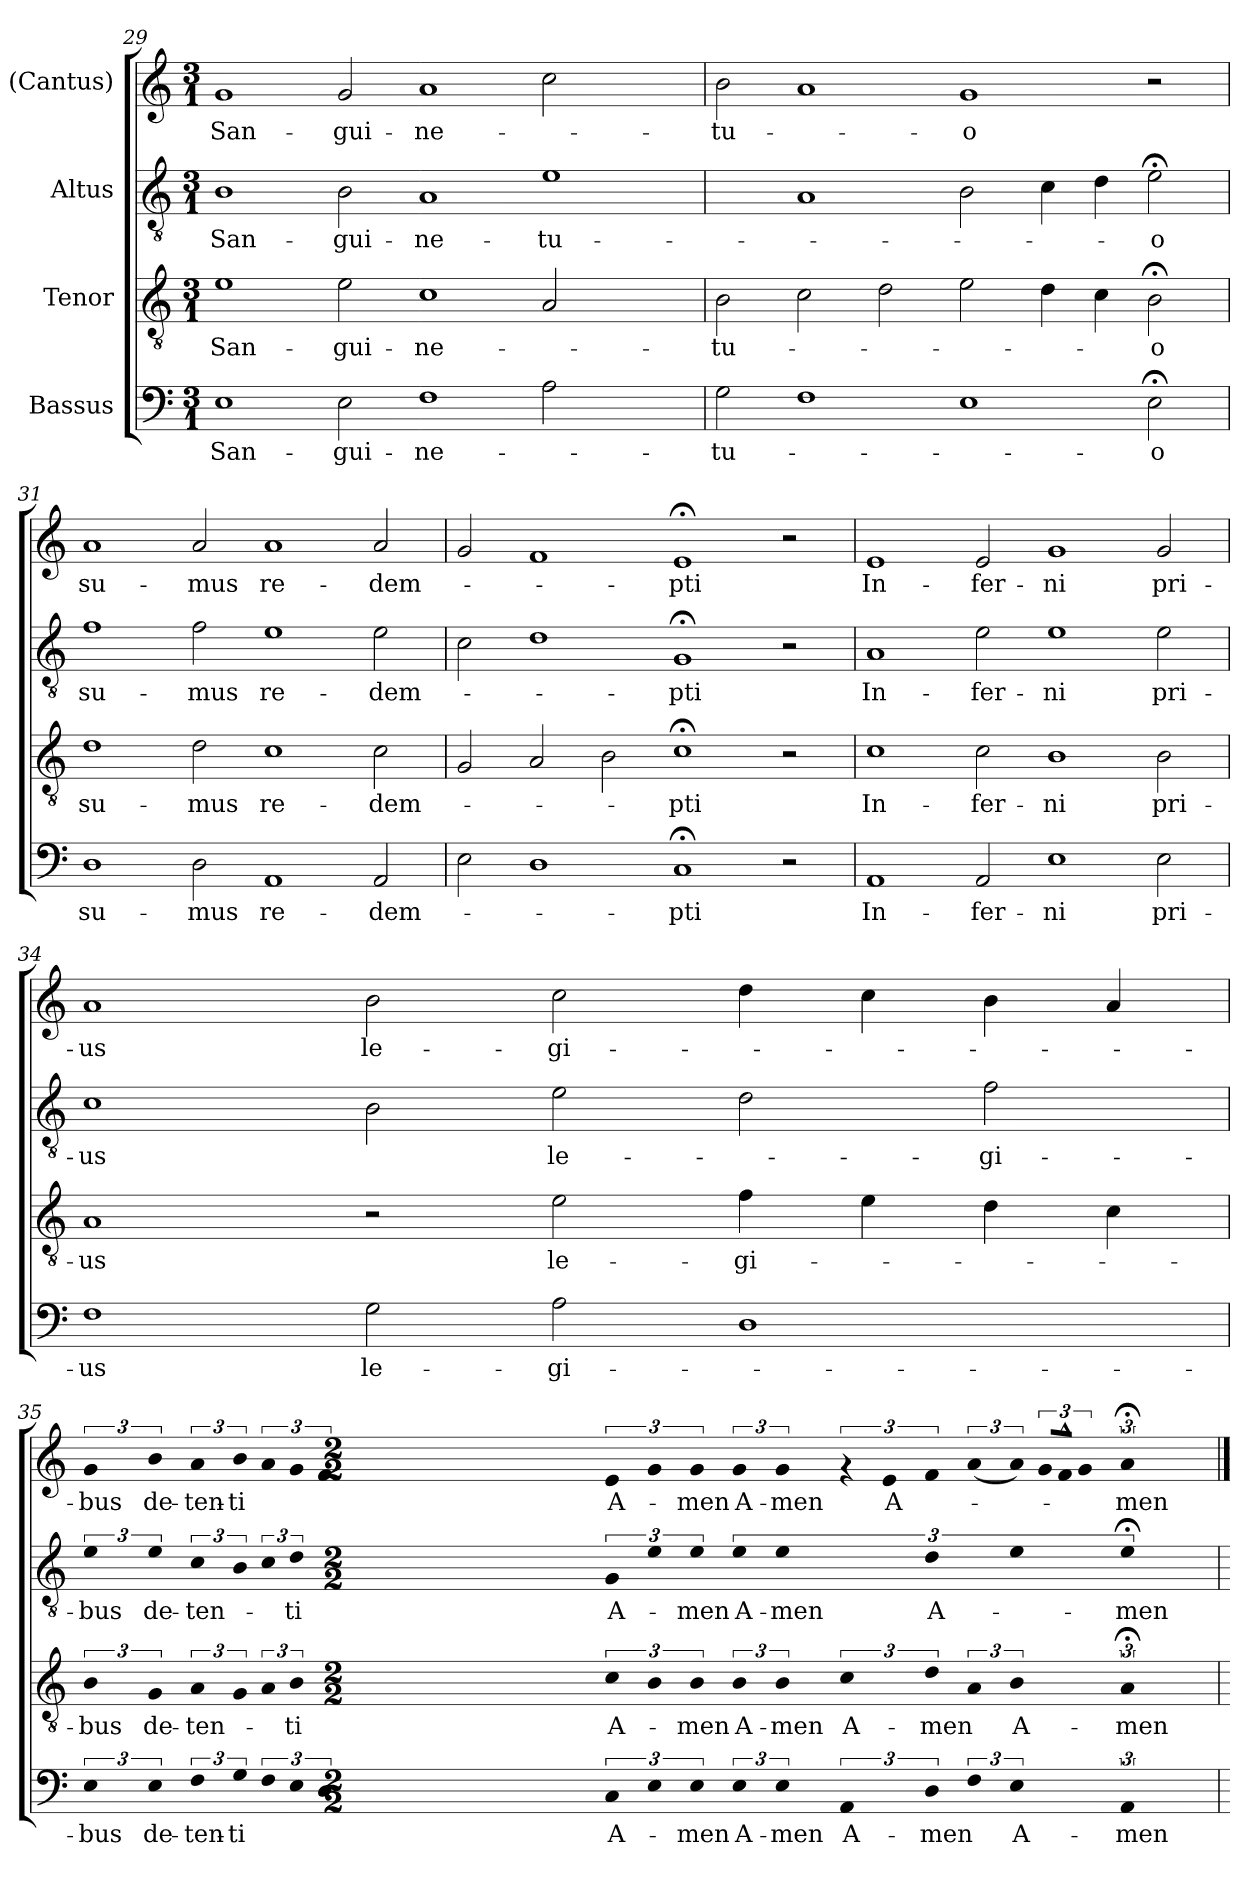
**kern	**text	**kern	**text	**kern	**text	**kern	**text
*part4	*part4	*part3	*part3	*part2	*part2	*part1	*part1
*staff4	*staff4	*staff3	*staff3	*staff2	*staff2	*staff1	*staff1
*I"Bassus	*	*I"Tenor	*	*I"Altus	*	*I"(Cantus)	*
*clefF4	*	*clefGv2	*	*clefGv2	*	*clefG2	*
*M3/1	*	*M3/1	*	*M3/1	*	*M3/1	*
=29	=29	=29	=29	=29	=29	=29	=29
!	!LO:LY:b:cj	!	!LO:LY:b:cj	!	!LO:LY:b:cj	!	!LO:LY:b:cj
1E	San-	1e	San-	1B	San-	1g	San-
!	!LO:LY:b:cj	!	!LO:LY:b:cj	!	!LO:LY:b:cj	!	!LO:LY:b:cj
2E\	-gui-	2e\	-gui-	2B\	-gui-	2g/	-gui-
!	!LO:LY:b:cj	!	!LO:LY:b:cj	!	!LO:LY:b:cj	!	!LO:LY:b:cj
1F	-ne-	1c	-ne-	1A	-ne-	1a	-ne-
!	!	!	!	!	!LO:LY:b:cj	!	!
2A\	.	2A/	.	1e	-tu-	2cc\	.
2ryy	.	2ryy	.	.	.	2ryy	.
=30	=30	=30	=30	=30	=30	=30	=30
!	!LO:LY:b:cj	!	!LO:LY:b:cj	!	!	!	!LO:LY:b:cj
2G\	-tu-	2B\	-tu-	2ryy	.	2b\	-tu-
1F	.	2c\	.	1A	.	1a	.
.	.	2d\	.	.	.	.	.
!	!	!	!	!	!	!	!LO:LY:b:rj
1E	.	2e\	.	2B\	.	1g	-o
.	.	4d\	.	4c\	.	.	.
.	.	4c\	.	4d\	.	.	.
!	!LO:LY:b:cj	!	!LO:LY:b:cj	!	!LO:LY:b:cj	!	!
2E;<\	-o	2B;<\	-o	2e;<\	-o	2r	.
!!LO:LB:g=z
=31	=31	=31	=31	=31	=31	=31	=31
!	!LO:LY:b:cj	!	!LO:LY:b:cj	!	!LO:LY:b:cj	!	!LO:LY:b:cj
1D	su-	1d	su-	1f	su-	1a	su-
!	!LO:LY:b:cj	!	!LO:LY:b:cj	!	!LO:LY:b:cj	!	!LO:LY:b:cj
2D\	-mus	2d\	-mus	2f\	-mus	2a/	-mus
!	!LO:LY:b:cj	!	!LO:LY:b:cj	!	!LO:LY:b:cj	!	!LO:LY:b:cj
1AA	re-	1c	re-	1e	re-	1a	re-
!	!LO:LY:b:cj	!	!LO:LY:b:cj	!	!LO:LY:b:cj	!	!LO:LY:b:cj
2AA/	-dem-	2c\	-dem-	2e\	-dem-	2a/	-dem-
=32	=32	=32	=32	=32	=32	=32	=32
2E\	.	2G/	.	2c\	.	2g/	.
1D	.	2A/	.	1d	.	1f	.
.	.	2B\	.	.	.	.	.
!	!LO:LY:b:cj	!	!LO:LY:b:cj	!	!LO:LY:b:cj	!	!LO:LY:b:cj
1C;<	-pti	1c;<	-pti	1G;<	-pti	1e;<	-pti
2r	.	2r	.	2r	.	2r	.
=33	=33	=33	=33	=33	=33	=33	=33
!	!LO:LY:b:cj	!	!LO:LY:b:cj	!	!LO:LY:b:cj	!	!LO:LY:b:cj
1AA	In-	1c	In-	1A	In-	1e	In-
!	!LO:LY:b:cj	!	!LO:LY:b:cj	!	!LO:LY:b:cj	!	!LO:LY:b:cj
2AA/	-fer-	2c\	-fer-	2e\	-fer-	2e/	-fer-
!	!LO:LY:b:rj	!	!LO:LY:b:rj	!	!LO:LY:b:rj	!	!LO:LY:b:rj
1E	-ni	1B	-ni	1e	-ni	1g	-ni
!	!LO:LY:b:cj	!	!LO:LY:b:cj	!	!LO:LY:b:cj	!	!LO:LY:b:cj
2E\	pri-	2B\	pri-	2e\	pri-	2g/	pri-
=34	=34	=34	=34	=34	=34	=34	=34
!	!LO:LY:b:cj	!	!LO:LY:b:cj	!	!LO:LY:b:cj	!	!LO:LY:b:cj
1F	-us	1A	-us	1c	-us	1a	-us
!	!LO:LY:b:cj	!	!	!	!	!	!LO:LY:b:cj
2G\	le-	2r	.	2B\	.	2b\	le-
!	!LO:LY:b:cj	!	!LO:LY:b:cj	!	!LO:LY:b:cj	!	!LO:LY:b:cj
2A\	-gi-	2e\	le-	2e\	le-	2cc\	-gi-
!	!	!	!LO:LY:b:cj	!	!	!	!
1D	.	4f\	-gi-	2d\	.	4dd\	.
.	.	4e\	.	.	.	4cc\	.
!	!	!	!	!	!LO:LY:b:cj	!	!
.	.	4d\	.	2f\	-gi-	4b\	.
.	.	4c\	.	.	.	4a/	.
!!LO:LB:g=z
=35	=35	=35	=35	=35	=35	=35	=35
!LO:N:vis=1	!LO:LY:b:cj	!LO:N:vis=1	!LO:LY:b:cj	!LO:N:vis=1	!LO:LY:b:cj	!LO:N:vis=1	!LO:LY:b:cj
3E	-bus	3B	-bus	3e	-bus	3g	-bus
!LO:N:vis=2	!LO:LY:b:cj	!LO:N:vis=2	!LO:LY:b:cj	!LO:N:vis=2	!LO:LY:b:cj	!LO:N:vis=2	!LO:LY:b:cj
6E\	de-	6G/	de-	6e\	de-	6b\	de-
!LO:N:vis=2	!LO:LY:b:cj	!LO:N:vis=2	!LO:LY:b:cj	!LO:N:vis=2	!LO:LY:b:cj	!LO:N:vis=2	!LO:LY:b:cj
6F\	-ten-	6A/	-ten-	6c\	-ten-	6a/	-ten-
!LO:N:vis=4	!LO:LY:b:cj	!LO:N:vis=4	!	!LO:N:vis=4	!	!LO:N:vis=4	!LO:LY:b:cj
12G\	-ti	12G/	.	12B\	.	12b\	-ti
!LO:N:vis=4	!	!LO:N:vis=4	!	!LO:N:vis=4	!	!LO:N:vis=4	!
12F\	.	12A/	.	12c\	.	12a/	.
!LO:N:vis=4	!	!LO:N:vis=2	!LO:LY:b:cj	!LO:N:vis=2	!LO:LY:b:cj	!LO:N:vis=4	!
12E\	.	6B\	-ti	6d\	-ti	12g/	.
!LO:N:vis=4	!	!	!	!	!	!LO:N:vis=4	!
12D\	.	.	.	.	.	12f/	.
*M2/2	*	*M2/2	*	*M2/2	*	*M2/2	*
*met(c|)	*	*met(c|)	*	*met(c|)	*	*met(c|)	*
!LO:N:vis=2	!LO:LY:b:cj	!LO:N:vis=2	!LO:LY:b:cj	!LO:N:vis=2	!LO:LY:b:cj	!LO:N:vis=2	!LO:LY:b:cj
6C/	A-	6c\	A-	6G/	A-	6e/	A-
!LO:N:vis=2	!	!LO:N:vis=2	!	!LO:N:vis=2	!	!LO:N:vis=2	!
6E\	.	6B\	.	6e\	.	6g/	.
!LO:N:vis=2	!LO:LY:b:cj	!LO:N:vis=2	!LO:LY:b:cj	!LO:N:vis=2	!LO:LY:b:cj	!LO:N:vis=2	!LO:LY:b:cj
6E\	-men	6B\	-men	6e\	-men	6g/	-men
!LO:N:vis=2	!LO:LY:b:cj	!LO:N:vis=2	!LO:LY:b:cj	!LO:N:vis=2	!LO:LY:b:cj	!LO:N:vis=2	!LO:LY:b:cj
6E\	A-	6B\	A-	6e\	A-	6g/	A-
!LO:N:vis=1	!LO:LY:b:cj	!LO:N:vis=1	!LO:LY:b:cj	!LO:N:vis=0	!LO:LY:b:cj	!LO:N:vis=1	!LO:LY:b:cj
3E	-men	3B	-men	3%2e	-men	3g	-men
!LO:N:vis=1	!LO:LY:b:cj	!LO:N:vis=1	!LO:LY:b:cj	!	!	!LO:N:vis=2	!
3AA	A-	3c	A-	.	.	6rg	.
!	!	!	!	!	!	!LO:N:vis=2	!LO:LY:b:cj
.	.	.	.	.	.	6e/	A-
!LO:N:vis=2	!LO:LY:b:cj	!LO:N:vis=2	!LO:LY:b:cj	!LO:N:vis=1	!LO:LY:b:cj	!LO:N:vis=2	!
6D\	-men	6d\	-men	3d	A-	6f/	.
!LO:N:vis=2	!	!LO:N:vis=2	!	!	!	!LO:N:vis=2	!
6F\	.	6A/	.	.	.	(<6a/	.
!LO:N:vis=1	!LO:LY:b:cj	!LO:N:vis=1	!LO:LY:b:cj	!LO:N:vis=1	!	!LO:N:vis=4	!
3E	A-	3B	A-	3e	.	12a/)	.
!	!	!	!	!	!	!LO:N:vis=8	!
.	.	.	.	.	.	24g/L	.
!	!	!	!	!	!	!LO:N:vis=8	!
.	.	.	.	.	.	24f^^>/J	.
!	!	!	!	!	!	!LO:N:vis=2	!
.	.	.	.	.	.	6g/	.
!LO:N:vis=0	!LO:LY:b:cj	!LO:N:vis=0	!LO:LY:b:cj	!LO:N:vis=0	!LO:LY:b:cj	!LO:N:vis=0	!LO:LY:b:cj
3%2AA	-men	3%2A;<	-men	3%2e;<	-men	3%2a;<	-men
=	==	=	==	=	==	==	==
*-	*-	*-	*-	*-	*-	*-	*-
